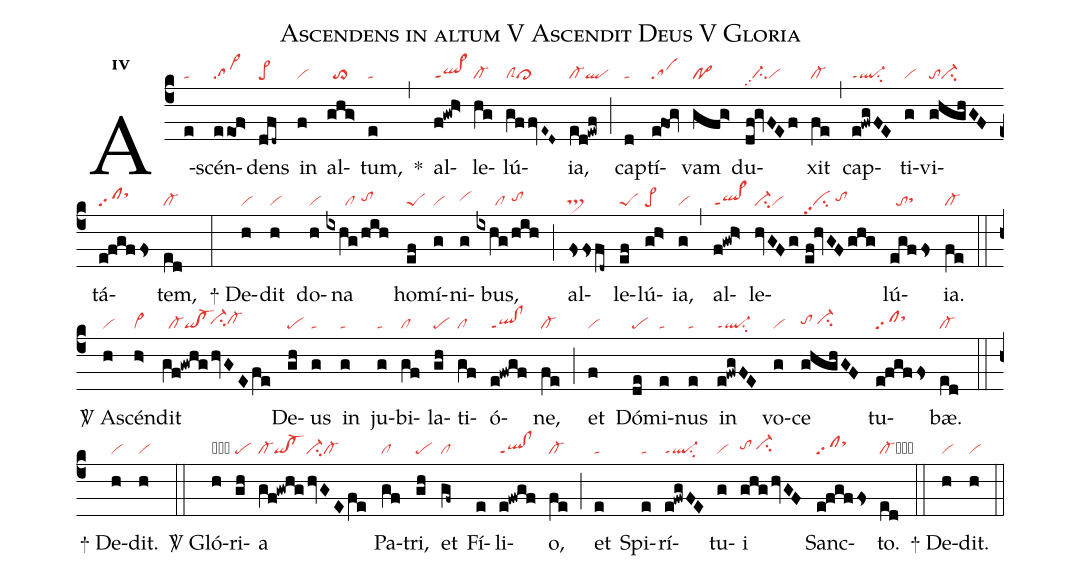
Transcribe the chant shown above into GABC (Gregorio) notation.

name:Ascendens in altum V Ascendit Deus V Gloria;
office-part:re;
mode:4;
nabc-lines:1;
%%
initial-style: 1;
name:Ascendens in altum;
mode: 4;
office-part: Responsorium;
annotation: Resp.;
annotation: iv;
nabc-lines:1;
%%
(c4) A(e|ta)scén(eeof>|sa>)dens(dfd~|pe>) in(f|vi) al(ghg>|//to>)tum,(e|ta) <sp>*</sp>(,) al(f!gwh>|ql>ppt1)le(hg|cl-)lú(gf/fvE~D~|clScl>)ia,(ed!ewf|cl-ql) (;) cap(d|ta)tí(e!fog|sa)vam(gfg>|po>) du(df@gvFEf|//ci-pp2vi)xit(fe|cl-) (,) cap(e!fwgFE|ql-ppt1su2)ti(g|vi)vi(ghghGF|toci-)tá(e!fgffs|clpp2sthj)tem,(ed|cl-) (:)

<sp>+</sp> De(h|vi)dit(h|vi) do(h|vi)na(ixhg/hih|//////cl//tohh) ho(ef|peS)mí(g|vi)ni(g|vihh)bus,(ixhg/hih|//////cl//tohh) (;) al(fssfd~|ts>)le(ef|peS)lú(gh>|pe>)ia,(g|vi) (,) al(f!gwh>|ql>ppt1)le(hvGFg//|ci-vi|ef@hvGFghg|cipp2/tohh)lú(egffs|//tosthh)ia.(fe|cl-) (::)

<sp>V/</sp> A(h|vi)scén(h>|vi>)dit(gf!gwhghvGEfe|//cl-qi!cl-``ci-hhcl-hh) De(gh|pe)us(g|ta) in(g|ta) ju(g|ta)bi(gf|cl)la(gh|pe)ti(gf|cl)ó(e!fwgf|ql!clppt1)ne,(fe|cl-) (;) et(f|vi) Dó(de|pe)mi(e|ta)nus(e|ta) in(e!fwgFE|ql-ppt1su2) vo(g|vi)ce(ghghGF|tohh/ci-hh) tu(e!fgffs|clpp2sthj)bæ.(ed|cl-) (::)

<sp>+</sp> De(h|vi)dit.(h|vi) (::)

<sp>V/</sp> Gló(h|obvi)ri(gh|pe)a(gf!gwhghvGEfe|cl-qi!cl-ci-cl-) Pa(gf|cl)tri,(gh|pe) et(gf~|cl) Fí(e)li(e!fwgf|ql!clppt1)o,(fe|cl-) (;) et(e|ta) Spi(e|ta)rí(e!fwgFE|ql-ppt1su2)tu(g|vi)i(ghg/hvGF|tohh/ci-hh) Sanc(e!fgffs|clpp2sthj)to.(ed|cl-cb) (::)

<sp>+</sp> De(h|vi)dit.(h|vi) (::)
